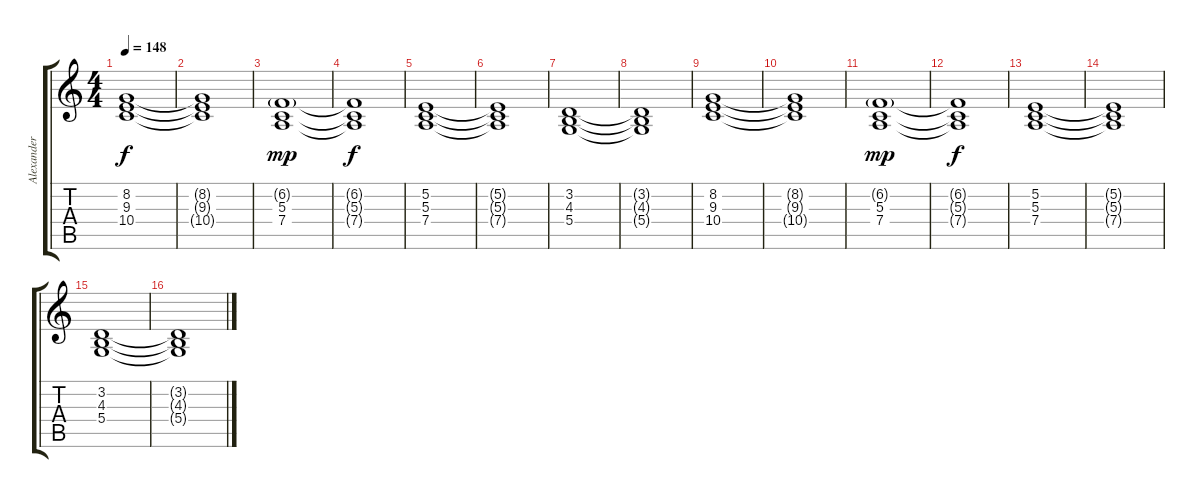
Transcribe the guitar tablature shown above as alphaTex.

\track ("Alexander Norets" "Alexander ") {instrument synthstrings1}
\staff {score tabs}
\tuning (E4 B3 G3 D3 A2 E2) {hide}
\ts (4 4)
\tempo 148
\clef g2
\ks c
(8.2 9.3 10.4).1{dy f volume 7} |
(8.2{t} 9.3{t} 10.4{t}).1 |
(6.2{g} 5.3 7.4).1{dy mp} |
(6.2{t} 5.3{t} 7.4{t}).1{dy f} |
(5.2 5.3 7.4).1{volume 5} |
(5.2{t} 5.3{t} 7.4{t}).1 |
(3.2 4.3 5.4).1 |
(3.2{t} 4.3{t} 5.4{t}).1 |
(8.2 9.3 10.4).1{volume 3} |
(8.2{t} 9.3{t} 10.4{t}).1 |
(6.2{g} 5.3 7.4).1{dy mp} |
(6.2{t} 5.3{t} 7.4{t}).1{dy f} |
(5.2 5.3 7.4).1{volume 0} |
(5.2{t} 5.3{t} 7.4{t}).1 |
(3.2 4.3 5.4).1 |
(3.2{t} 4.3{t} 5.4{t}).1
